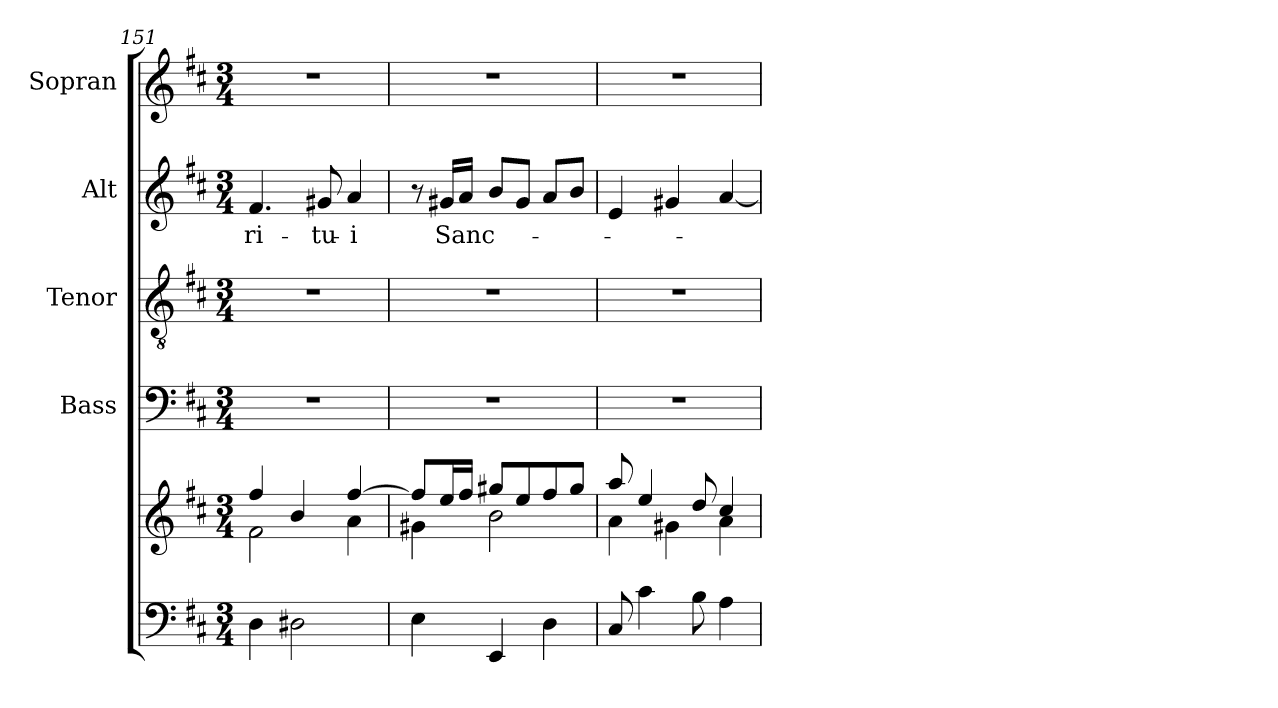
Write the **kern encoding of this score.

**kern	**kern	**kern	**kern	**kern	**text	**kern
*part5	*part5	*part4	*part3	*part2	*part2	*part1
*staff6	*staff5	*staff4	*staff3	*staff2	*staff2	*staff1
*	*	*I"Bass	*I"Tenor	*I"Alt	*	*I"Sopran
*	*	*I'B.	*I'T.	*I'A.	*	*I'S.
*clefF4	*clefG2	*clefF4	*clefGv2	*clefG2	*	*clefG2
*k[f#c#]	*k[f#c#]	*k[f#c#]	*k[f#c#]	*k[f#c#]	*	*k[f#c#]
*D:	*D:	*D:	*D:	*D:	*	*D:
*M3/4	*M3/4	*M3/4	*M3/4	*M3/4	*	*M3/4
=151	=151	=151	=151	=151	=151	=151
*	*^	*	*	*	*	*
!	!	!	!	!	!	!LO:LY:b	!
4D\	4ff#/	2f#\	2.r	2.r	4.f#/	-ri-	2.r
2D#X\	4b/	.	.	.	.	.	.
!	!	!	!	!	!	!LO:LY:b	!
.	.	.	.	.	8g#X/	-tu-	.
!	!	!	!	!	!	!LO:LY:b	!
.	[>4ff#/	4a\	.	.	4a/	-i	.
=152	=152	=152	=152	=152	=152	=152	=152
4E\	8ff#/L]	4g#X\	2.r	2.r	8r	.	2.r
!	!	!	!	!	!	!LO:LY:b	!
.	16ee/L	.	.	.	16g#X/LL	Sanc-	.
.	16ff#/JJ	.	.	.	16a/JJ	.	.
4EE/	8gg#X/L	2b\	.	.	8b/L	.	.
.	8ee/	.	.	.	8g#/J	.	.
4D\	8ff#/	.	.	.	8a/L	.	.
.	8gg#/J	.	.	.	8b/J	.	.
=153	=153	=153	=153	=153	=153	=153	=153
8C#/	8aa/	4a\	2.r	2.r	4e/	.	2.r
4c#\	4ee/	.	.	.	.	.	.
.	.	4g#X\	.	.	4g#X/	.	.
8B\	8dd/	.	.	.	.	.	.
4A\	4cc#/	4a\	.	.	[4a/	.	.
*	*v	*v	*	*	*	*	*
=	=	=	=	=	=	=
*-	*-	*-	*-	*-	*-	*-
